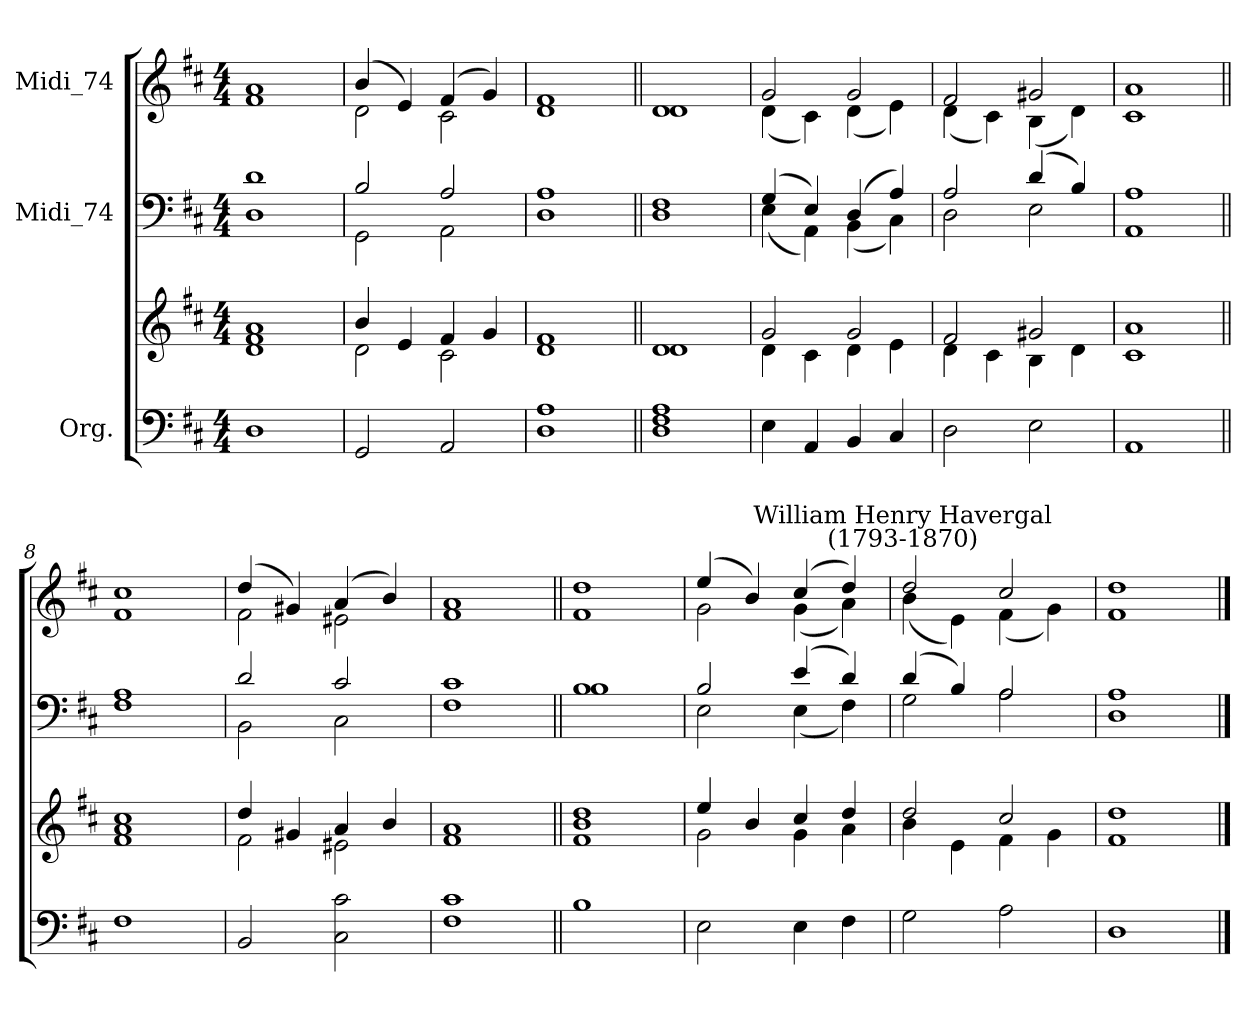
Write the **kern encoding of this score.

**kern	**kern	**kern	**kern
*part3	*part3	*part2	*part1
*staff4	*staff3	*staff2	*staff1
*I"Org.	*	*I"Midi_74	*I"Midi_74
*clefF4	*clefG2	*clefF4	*clefG2
*k[f#c#]	*k[f#c#]	*k[f#c#]	*k[f#c#]
*D:	*D:	*D:	*D:
*M4/4	*M4/4	*M4/4	*M4/4
=1	=1	=1	=1
*	*^	*^	*^
1D	1a/	1d\ 1f#\	1d/	1D\	1a/	1f#\
=2	=2	=2	=2	=2	=2	=2
2GG	4b/	2d\	2B/	2GG\	(4b/	2d\
.	4e/	.	.	.	4e/)	.
2AA	4f#/	2c#\	2A/	2AA\	(>4f#/	2c#\
.	4g/	.	.	.	4g/)	.
=3	=3	=3	=3	=3	=3	=3
1D 1A	1f#/	1d\	1A/	1D\	1f#/	1d\
=4||	=4||	=4||	=4||	=4||	=4||	=4||
1D 1F# 1A	1d/	1d\	1F#/	1D\	1d/	1d\
=5	=5	=5	=5	=5	=5	=5
4E	2g/	4d\	(>4G/	(4E\	2g/	(<4d\
4AA	.	4c#\	4E/)	4AA\)	.	4c#\)
4BB	2g/	4d\	(4D/	(<4BB\	2g/	(<4d\
4C#	.	4e\	4A/)	4C#\)	.	4e\)
=6	=6	=6	=6	=6	=6	=6
2D	2f#/	4d\	2A/	2D\	2f#/	(<4d\
.	.	4c#\	.	.	.	4c#\)
2E	2g#X/	4B\	(>4d/	2E\	2g#X/	(<4B\
.	.	4d\	4B/)	.	.	4d\)
=7	=7	=7	=7	=7	=7	=7
1AA	1a/	1c#\	1A/	1AA\	1a/	1c#\
=8||	=8||	=8||	=8||	=8||	=8||	=8||
1F#	1a/ 1cc#/	1f#\	1A/	1F#\	1cc#/	1f#\
=9	=9	=9	=9	=9	=9	=9
2BB	4dd/	2f#\	2d/	2BB\	(4dd/	2f#\
.	4g#X/	.	.	.	4g#X/)	.
2C# 2c#	4a/	2e#X\	2c#/	2C#\	(>4a/	2e#X\
.	4b/	.	.	.	4b/)	.
=10	=10	=10	=10	=10	=10	=10
1F# 1c#	1a/	1f#\	1c#/	1F#\	1a/	1f#\
=11||	=11||	=11||	=11||	=11||	=11||	=11||
1B	1dd/	1f#\ 1b\	1B/	1B\	1dd/	1f#\
=12	=12	=12	=12	=12	=12	=12
2E	4ee/	2g\	2B/	2E\	(4ee/	2g\
.	4b/	.	.	.	4b/)	.
4E	4cc#/	4g\	(>4e/	(<4E\	(>4cc#/	(<4g\
4F#	4dd/	4a\	4d/)	4F#\)	4dd/)	4a\)
=13	=13	=13	=13	=13	=13	=13
!	!	!	!	!	!LO:TX:a:cj:t=William Henry Havergal\n(1793-1870)	!
2G	2dd/	4b\	(>4d/	2G\	2dd/	(4b\
.	.	4e\	4B/)	.	.	4e\)
2A	2cc#/	4f#\	2A/	2A\	2cc#/	(<4f#\
.	.	4g\	.	.	.	4g\)
=14	=14	=14	=14	=14	=14	=14
1D	1dd/	1f#\	1A/	1D\	1dd/	1f#\
*	*v	*v	*	*	*v	*v
*	*	*v	*v	*
==	==	==	==
*-	*-	*-	*-
